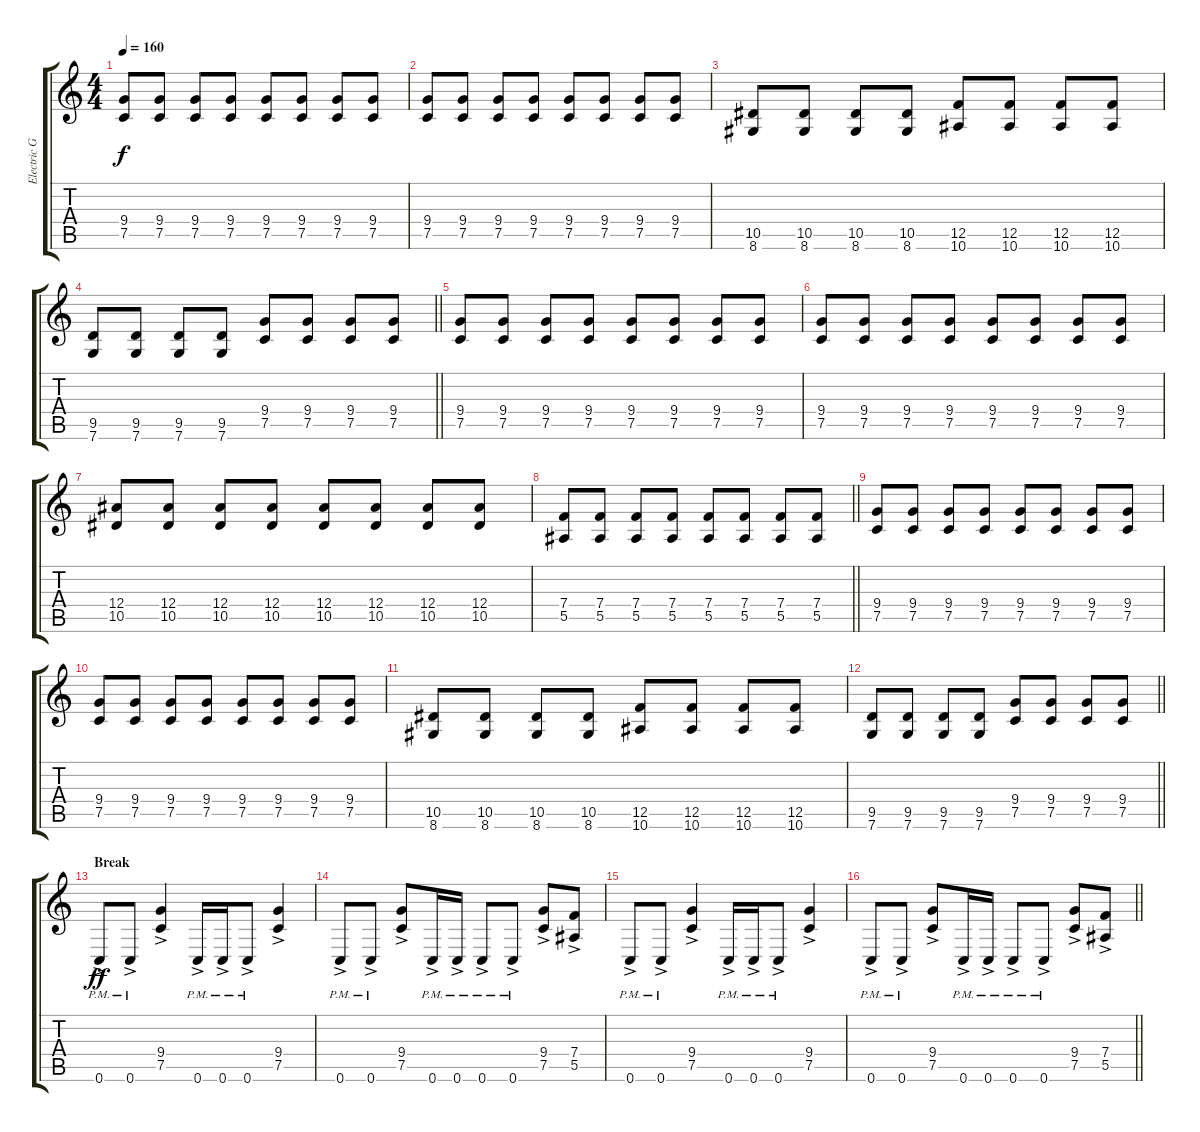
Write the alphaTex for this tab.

\track ("Electric Guitar" "Electric G") {instrument distortionguitar}
\staff {score tabs}
\tuning (C4 G3 Eb3 Bb2 F2 C2) {hide}
\ts (4 4)
\section ("" "")
\tempo 160
\clef g2
\ks c
(9.4 7.5).8{dy f} (9.4 7.5).8 (9.4 7.5).8 (9.4 7.5).8 (9.4 7.5).8 (9.4 7.5).8 (9.4 7.5).8 (9.4 7.5).8 |
(9.4 7.5).8 (9.4 7.5).8 (9.4 7.5).8 (9.4 7.5).8 (9.4 7.5).8 (9.4 7.5).8 (9.4 7.5).8 (9.4 7.5).8 |
(10.5 8.6).8 (10.5 8.6).8 (10.5 8.6).8 (10.5 8.6).8 (12.5 10.6).8 (12.5 10.6).8 (12.5 10.6).8 (12.5 10.6).8 |
\barLineRight lightlight
(9.5 7.6).8 (9.5 7.6).8 (9.5 7.6).8 (9.5 7.6).8 (9.4 7.5).8 (9.4 7.5).8 (9.4 7.5).8 (9.4 7.5).8 |
\section ("" "")
(9.4 7.5).8 (9.4 7.5).8 (9.4 7.5).8 (9.4 7.5).8 (9.4 7.5).8 (9.4 7.5).8 (9.4 7.5).8 (9.4 7.5).8 |
(9.4 7.5).8 (9.4 7.5).8 (9.4 7.5).8 (9.4 7.5).8 (9.4 7.5).8 (9.4 7.5).8 (9.4 7.5).8 (9.4 7.5).8 |
(12.4 10.5).8 (12.4 10.5).8 (12.4 10.5).8 (12.4 10.5).8 (12.4 10.5).8 (12.4 10.5).8 (12.4 10.5).8 (12.4 10.5).8 |
\barLineRight lightlight
(7.4 5.5).8 (7.4 5.5).8 (7.4 5.5).8 (7.4 5.5).8 (7.4 5.5).8 (7.4 5.5).8 (7.4 5.5).8 (7.4 5.5).8 |
\section ("" "")
(9.4 7.5).8 (9.4 7.5).8 (9.4 7.5).8 (9.4 7.5).8 (9.4 7.5).8 (9.4 7.5).8 (9.4 7.5).8 (9.4 7.5).8 |
(9.4 7.5).8 (9.4 7.5).8 (9.4 7.5).8 (9.4 7.5).8 (9.4 7.5).8 (9.4 7.5).8 (9.4 7.5).8 (9.4 7.5).8 |
(10.5 8.6).8 (10.5 8.6).8 (10.5 8.6).8 (10.5 8.6).8 (12.5 10.6).8 (12.5 10.6).8 (12.5 10.6).8 (12.5 10.6).8 |
\barLineRight lightlight
(9.5 7.6).8 (9.5 7.6).8 (9.5 7.6).8 (9.5 7.6).8 (9.4 7.5).8 (9.4 7.5).8 (9.4 7.5).8 (9.4 7.5).8 |
\section ("" "Break")
0.6{ac pm}.8{dy ff} 0.6{ac pm}.8 (9.4{ac} 7.5{ac}).4 0.6{ac pm}.16 0.6{ac pm}.16 0.6{ac pm}.8 (9.4{ac} 7.5{ac}).4 |
0.6{ac pm}.8 0.6{ac pm}.8 (9.4{ac} 7.5{ac}).8 0.6{ac pm}.16 0.6{ac pm}.16 0.6{ac pm}.8 0.6{ac pm}.8 (9.4{ac} 7.5{ac}).8 (7.4{ac} 5.5{ac}).8 |
0.6{ac pm}.8 0.6{ac pm}.8 (9.4{ac} 7.5{ac}).4 0.6{ac pm}.16 0.6{ac pm}.16 0.6{ac pm}.8 (9.4{ac} 7.5{ac}).4 |
\barLineRight lightlight
0.6{ac pm}.8 0.6{ac pm}.8 (9.4{ac} 7.5{ac}).8 0.6{ac pm}.16 0.6{ac pm}.16 0.6{ac pm}.8 0.6{ac pm}.8 (9.4{ac} 7.5{ac}).8 (7.4{ac} 5.5{ac}).8
